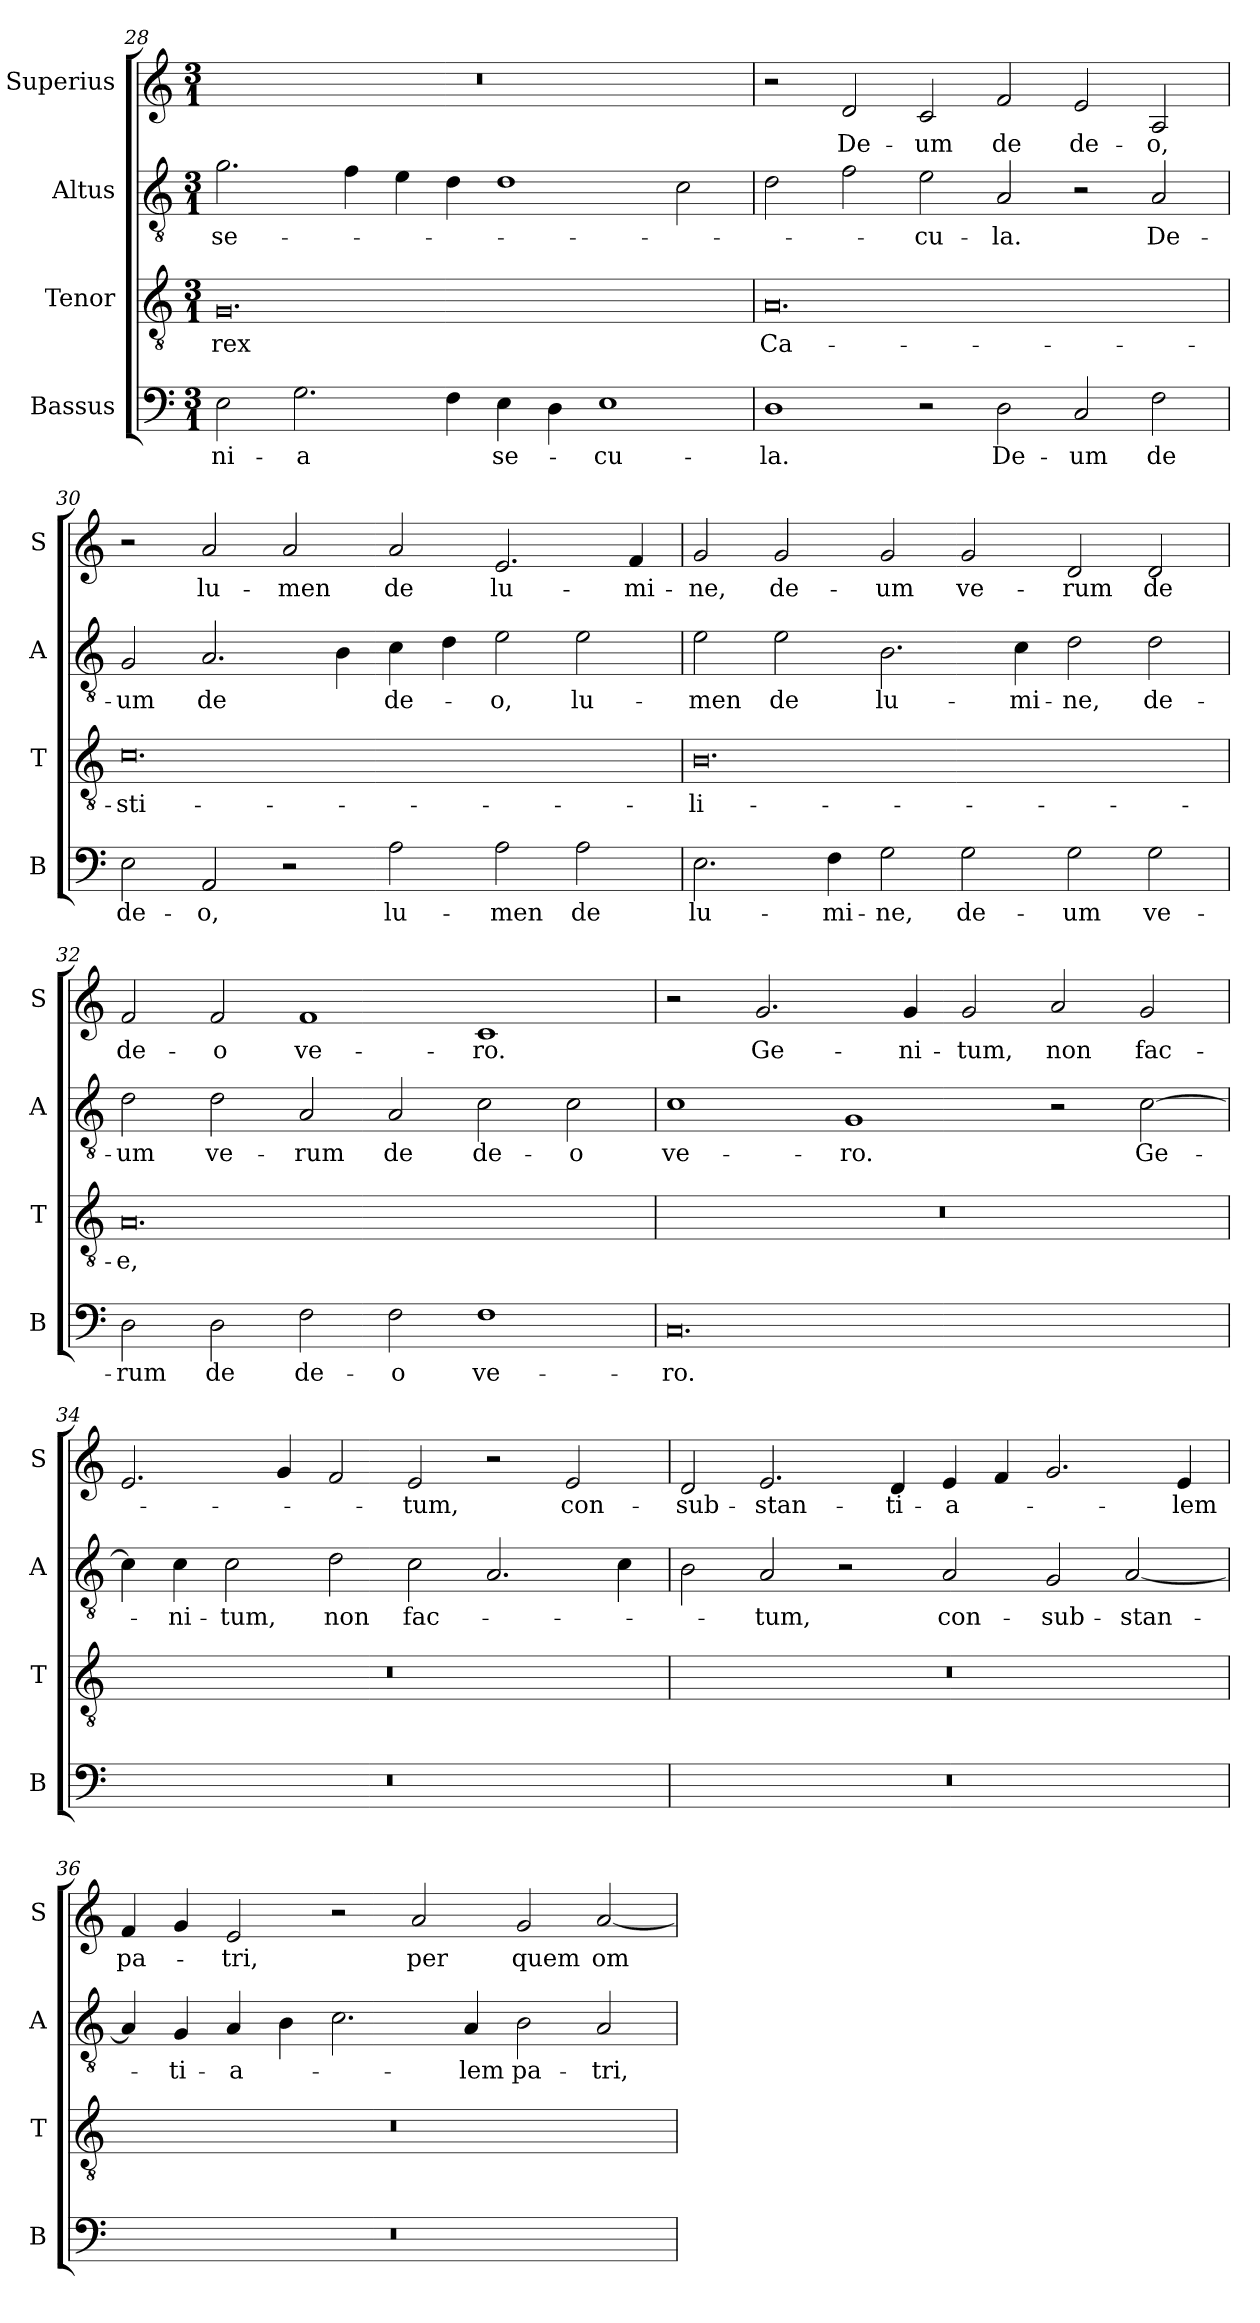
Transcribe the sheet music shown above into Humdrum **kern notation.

**kern	**text	**kern	**text	**kern	**text	**kern	**text
*part4	*part4	*part3	*part3	*part2	*part2	*part1	*part1
*staff4	*staff4	*staff3	*staff3	*staff2	*staff2	*staff1	*staff1
*I"Bassus	*	*I"Tenor	*	*I"Altus	*	*I"Superius	*
*I'B	*	*I'T	*	*I'A	*	*I'S	*
*clefF4	*	*clefGv2	*	*clefGv2	*	*clefG2	*
*k[]	*	*k[]	*	*k[]	*	*k[]	*
*M3/1	*	*M3/1	*	*M3/1	*	*M3/1	*
=28	=28	=28	=28	=28	=28	=28	=28
2E\	-ni-	0.G	rex	2.g\	se-	0.r	.
2.G\	-a	.	.	.	.	.	.
.	.	.	.	4f\	.	.	.
.	.	.	.	4e\	.	.	.
4F\	.	.	.	4d\	.	.	.
4E\	se-	.	.	1d	.	.	.
4D\	.	.	.	.	.	.	.
1E	-cu-	.	.	.	.	.	.
.	.	.	.	2c\	.	.	.
=29	=29	=29	=29	=29	=29	=29	=29
1D	-la.	0.A	Ca-	2d\	.	2r	.
.	.	.	.	2f\	.	2d/	De-
2r	.	.	.	2e\	-cu-	2c/	-um
2D\	De-	.	.	2A/	-la.	2f/	de
2C/	-um	.	.	2r	.	2e/	de-
2F\	de	.	.	2A/	De-	2A/	-o,
=30	=30	=30	=30	=30	=30	=30	=30
2E\	de-	0.c	-sti-	2G/	-um	2r	.
2AA/	-o,	.	.	2.A/	de	2a/	lu-
2r	.	.	.	.	.	2a/	-men
.	.	.	.	4B\	.	.	.
2A\	lu-	.	.	4c\	de-	2a/	de
.	.	.	.	4d\	.	.	.
2A\	-men	.	.	2e\	-o,	2.e/	lu-
2A\	de	.	.	2e\	lu-	.	.
.	.	.	.	.	.	4f/	-mi-
=31	=31	=31	=31	=31	=31	=31	=31
2.E\	lu-	0.B	-li-	2e\	-men	2g/	-ne,
.	.	.	.	2e\	de	2g/	de-
4F\	-mi-	.	.	.	.	.	.
2G\	-ne,	.	.	2.B\	lu-	2g/	-um
2G\	de-	.	.	.	.	2g/	ve-
.	.	.	.	4c\	-mi-	.	.
2G\	-um	.	.	2d\	-ne,	2d/	-rum
2G\	ve-	.	.	2d\	de-	2d/	de
=32	=32	=32	=32	=32	=32	=32	=32
2D\	-rum	0.A	-e,	2d\	-um	2f/	de-
2D\	de	.	.	2d\	ve-	2f/	-o
2F\	de-	.	.	2A/	-rum	1f	ve-
2F\	-o	.	.	2A/	de	.	.
1F	ve-	.	.	2c\	de-	1c	-ro.
.	.	.	.	2c\	-o	.	.
=33	=33	=33	=33	=33	=33	=33	=33
0.C	-ro.	0.r	.	1c	ve-	2r	.
.	.	.	.	.	.	2.g/	Ge-
.	.	.	.	1G	-ro.	.	.
.	.	.	.	.	.	4g/	-ni-
.	.	.	.	.	.	2g/	-tum,
.	.	.	.	2r	.	2a/	non
.	.	.	.	[2c\	Ge-	2g/	fac-
=34	=34	=34	=34	=34	=34	=34	=34
0.r	.	0.r	.	4c\]	.	2.e/	.
.	.	.	.	4c\	-ni-	.	.
.	.	.	.	2c\	-tum,	.	.
.	.	.	.	.	.	4g/	.
.	.	.	.	2d\	non	2f/	.
.	.	.	.	2c\	fac-	2e/	-tum,
.	.	.	.	2.A/	.	2r	.
.	.	.	.	.	.	2e/	con-
.	.	.	.	4c\	.	.	.
=35	=35	=35	=35	=35	=35	=35	=35
0.r	.	0.r	.	2B\	.	2d/	-sub-
.	.	.	.	2A/	-tum,	2.e/	-stan-
.	.	.	.	2r	.	.	.
.	.	.	.	.	.	4d/	-ti-
.	.	.	.	2A/	con-	4e/	-a-
.	.	.	.	.	.	4f/	.
.	.	.	.	2G/	-sub-	2.g/	.
.	.	.	.	[2A/	-stan-	.	.
.	.	.	.	.	.	4e/	-lem
=36	=36	=36	=36	=36	=36	=36	=36
0.r	.	0.r	.	4A/]	.	4f/	pa-
.	.	.	.	4G/	-ti-	4g/	.
.	.	.	.	4A/	-a-	2e/	-tri,
.	.	.	.	4B\	.	.	.
.	.	.	.	2.c\	.	2r	.
.	.	.	.	.	.	2a/	per
.	.	.	.	4A/	-lem	.	.
.	.	.	.	2B\	pa-	2g/	quem
.	.	.	.	2A/	-tri,	[2a/	om-
=	=	=	=	=	=	=	=
*-	*-	*-	*-	*-	*-	*-	*-
